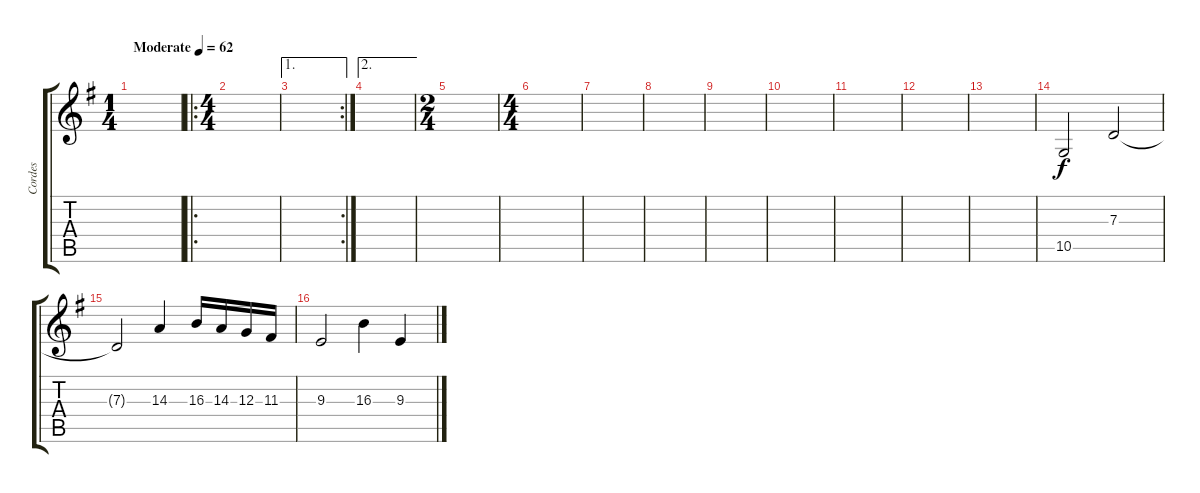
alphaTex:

\track ("Cordes" "Cordes") {instrument stringensemble1}
\staff {score tabs}
\tuning (E4 B3 G3 D3 A2 E2) {hide}
\ts (1 4)
\tempo (62 "Moderate")
\clef g2
\ks g
|
\ro
\ts (4 4)
|
\ae 1
\rc 2
|
\ae 2
|
\ts (2 4)
|
\ts (4 4)
|
|
|
|
|
|
|
|
10.5.2 7.3.2 |
7.3{t}.2 14.3.4 16.3.16 14.3.16 12.3.16 11.3.16 |
9.3.2 16.3.4 9.3.4
